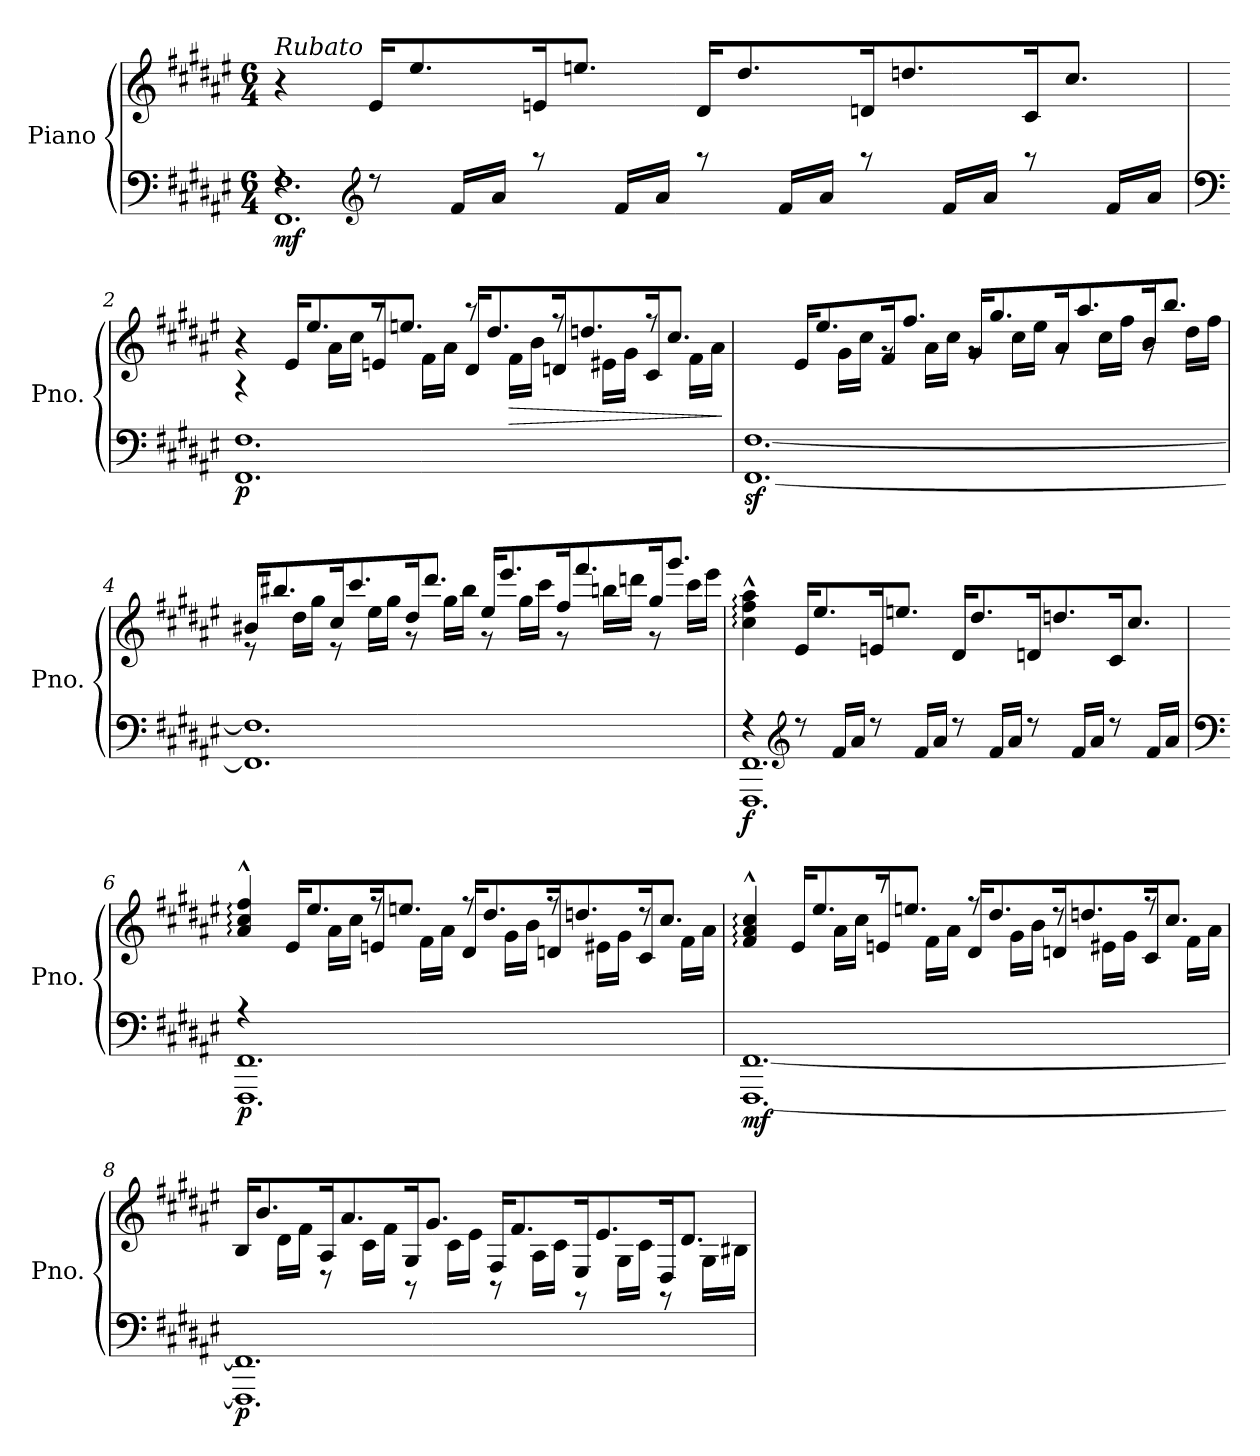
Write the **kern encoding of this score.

**kern	**kern	**dynam
*part1	*part1	*part1
*staff2	*staff1	*staff1/2
*I"Piano	*	*
*I'Pno.	*	*
*clefF4	*clefG2	*
*k[f#c#g#d#a#e#]	*k[f#c#g#d#a#e#]	*
*M6/4	*M6/4	*
*MM160	*MM160	*
=1	=1	=1
*^	*	*
!	!	!LO:TX:a:i:t=Rubato	!
!	!	!	!LO:DY:b=2
4rF	1.FF# 1.F#	4r	mf
*clefG2	*	*	*
8rdd	.	16e#/KL	.
.	.	8.ee#/	.
16f#/LL	.	.	.
16a#/JJ	.	.	.
8r	.	16en/K	.
.	.	8.een/J	.
16f#/LL	.	.	.
16a#/JJ	.	.	.
8r	.	16d#/KL	.
.	.	8.dd#/	.
16f#/LL	.	.	.
16a#/JJ	.	.	.
8r	.	16dn/K	.
.	.	8.ddn/	.
16f#/LL	.	.	.
16a#/JJ	.	.	.
8r	.	16c#/K	.
.	.	8.cc#/J	.
16f#/LL	.	.	.
16a#/JJ	.	.	.
=2	=2	=2	=2
*clefF4	*	*	*
*	*	*^	*
!	!	!	!	!LO:DY:b=2
4rb	1.FF# 1.F#	4r	4.ryy	p
4ryy	.	16e#/KL	.	.
.	.	8.ee#/	.	.
.	.	.	16a#\LL	.
.	.	.	16cc#\JJ	.
1ryy	.	16en/K	8raa	.
.	.	8.een/J	.	.
.	.	.	16f#\LL	.
.	.	.	16a#\JJ	.
.	.	16d#/KL	8raa	.
.	.	8.dd#/	.	.
!	!	!	!	!LO:HP:b
.	.	.	16f#\LL	>
.	.	.	16b\JJ	.
.	.	16dn/K	8rff	.
.	.	8.ddn/	.	.
.	.	.	16e#X\LL	.
.	.	.	16g#\JJ	.
.	.	16c#/K	8rff	.
.	.	8.cc#/J	.	.
.	.	.	16f#\LL	.
.	.	.	16a#\JJ	.
*v	*v	*	*	*
*	*v	*v	*
.	.	]
!!LO:LB:g=z
=3	=3	=3
*^	*^	*
!	!	!	!	!LO:DY:b=2
1.ryy	[1.FF# [1.F#	4ryy	4.ryy	sf
.	.	16e#/KL	.	.
.	.	8.ee#/	.	.
.	.	.	16g#\LL	.
.	.	.	16cc#\JJ	.
.	.	16f#/K	8rg	.
.	.	8.ff#/J	.	.
.	.	.	16a#\LL	.
.	.	.	16cc#\JJ	.
.	.	16g#/KL	8rg	.
.	.	8.gg#/	.	.
.	.	.	16cc#\LL	.
.	.	.	16ee#\JJ	.
.	.	16a#/K	8rg	.
.	.	8.aa#/	.	.
.	.	.	16cc#\LL	.
.	.	.	16ff#\JJ	.
.	.	16b/K	8rg	.
.	.	8.bb/J	.	.
.	.	.	16dd#\LL	.
.	.	.	16ff#\JJ	.
=4	=4	=4	=4	=4
1.ryy	1.FF#] 1.F#]	16b#X/KL	8r	.
.	.	8.bb#X/	.	.
.	.	.	16dd#\LL	.
.	.	.	16gg#\JJ	.
.	.	16cc#/K	8r	.
.	.	8.ccc#/	.	.
.	.	.	16ee#\LL	.
.	.	.	16gg#\JJ	.
.	.	16dd#/K	8r	.
.	.	8.ddd#/J	.	.
.	.	.	16gg#\LL	.
.	.	.	16bb#\JJ	.
.	.	16ee#/KL	8r	.
.	.	8.eee#/	.	.
.	.	.	16gg#\LL	.
.	.	.	16ccc#\JJ	.
.	.	16ff#/K	8r	.
.	.	8.fff#/	.	.
.	.	.	16bbn\LL	.
.	.	.	16dddn\JJ	.
.	.	16gg#/K	8r	.
.	.	8.ggg#/J	.	.
.	.	.	16ccc#\LL	.
.	.	.	16eee#\JJ	.
!!LO:LB:g=z	!!
=5	=5	=5	=5	=5
!	!	!	!	!LO:DY:b=2
4rF	1.FFF# 1.FF#	4rAyy	4cc#\:^^ 4ff#\:^^ 4aa#\:^^	f
*clefG2	*	*	*	*
8r	.	16e#/KL	1ryy	.
.	.	8.ee#/	.	.
16f#/LL	.	.	.	.
16a#/JJ	.	.	.	.
8r	.	16en/K	.	.
.	.	8.een/J	.	.
16f#/LL	.	.	.	.
16a#/JJ	.	.	.	.
8r	.	16d#/KL	.	.
.	.	8.dd#/	.	.
16f#/LL	.	.	.	.
16a#/JJ	.	.	.	.
8r	.	16dn/K	.	.
.	.	8.ddn/	.	.
16f#/LL	.	.	.	.
16a#/JJ	.	.	.	.
8r	.	16c#/K	4ryy	.
.	.	8.cc#/J	.	.
16f#/LL	.	.	.	.
16a#/JJ	.	.	.	.
=6	=6	=6	=6	=6
*clefF4	*	*	*	*
!	!	!	!	!LO:DY:b=2
4r	1.FFF# 1.FF#	4a#/:^^ 4cc#/:^^ 4ff#/:^^	4.ryy	p
4ryy	.	16e#/KL	.	.
.	.	8.ee#/	.	.
.	.	.	16a#\LL	.
.	.	.	16cc#\JJ	.
1ryy	.	16en/K	8rff	.
.	.	8.een/J	.	.
.	.	.	16f#\LL	.
.	.	.	16a#\JJ	.
.	.	16d#/KL	8rff	.
.	.	8.dd#/	.	.
.	.	.	16g#\LL	.
.	.	.	16b\JJ	.
.	.	16dn/K	8rff	.
.	.	8.ddn/	.	.
.	.	.	16e#X\LL	.
.	.	.	16g#\JJ	.
.	.	16c#/K	8rdd	.
.	.	8.cc#/J	.	.
.	.	.	16f#\LL	.
.	.	.	16a#\JJ	.
!!LO:LB:g=z	!!
=7	=7	=7	=7	=7
!	!	!	!	!LO:DY:b=2
1.ryy	[1.FFF# [1.FF#	4f#/:^^ 4a#/:^^ 4cc#/:^^	4.ryy	mf
.	.	16e#/KL	.	.
.	.	8.ee#/	.	.
.	.	.	16a#\LL	.
.	.	.	16cc#\JJ	.
.	.	16en/K	8rccc	.
.	.	8.een/J	.	.
.	.	.	16f#\LL	.
.	.	.	16a#\JJ	.
.	.	16d#/KL	8rff	.
.	.	8.dd#/	.	.
.	.	.	16g#\LL	.
.	.	.	16b\JJ	.
.	.	16dn/K	8rdd	.
.	.	8.ddn/	.	.
.	.	.	16e#X\LL	.
.	.	.	16g#\JJ	.
.	.	16c#/K	8rff	.
.	.	8.cc#/J	.	.
.	.	.	16f#\LL	.
.	.	.	16a#\JJ	.
=8	=8	=8	=8	=8
!	!	!	!	!LO:DY:b=2
1.ryy	1.FFF#] 1.FF#]	16B/KL	8ryy	p
.	.	8.b/	.	.
.	.	.	16d#\LL	.
.	.	.	16f#\JJ	.
.	.	16A#/K	8r	.
.	.	8.a#/	.	.
.	.	.	16c#\LL	.
.	.	.	16f#\JJ	.
.	.	16G#/K	8r	.
.	.	8.g#/J	.	.
.	.	.	16c#\LL	.
.	.	.	16e#\JJ	.
.	.	16F#/KL	8r	.
.	.	8.f#/	.	.
.	.	.	16A#\LL	.
.	.	.	16c#\JJ	.
.	.	16E#/K	8r	.
.	.	8.e#/	.	.
.	.	.	16G#\LL	.
.	.	.	16c#\JJ	.
.	.	16D#/K	8r	.
.	.	8.d#/J	.	.
.	.	.	16G#\LL	.
.	.	.	16B#X\JJ	.
*v	*v	*	*	*
*	*v	*v	*
=	=	=
*-	*-	*-
